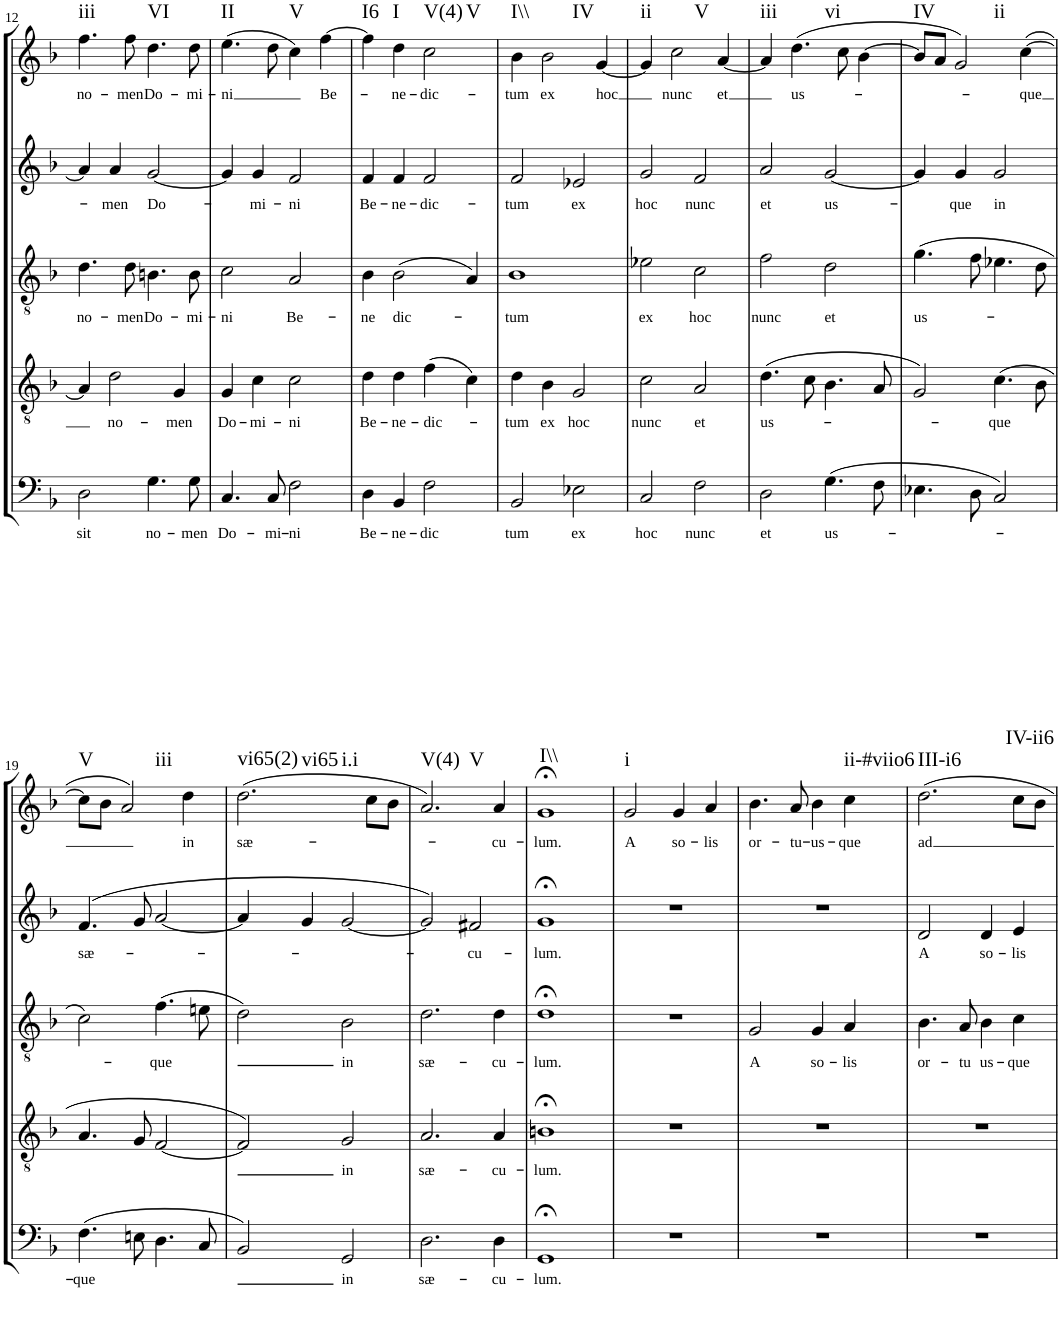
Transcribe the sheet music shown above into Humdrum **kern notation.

**kern	**text	**kern	**text	**kern	**text	**kern	**text	**kern	**text	**harte
*part5	*part5	*part4	*part4	*part3	*part3	*part2	*part2	*part1	*part1	*part1
*staff5	*staff5	*staff4	*staff4	*staff3	*staff3	*staff2	*staff2	*staff1	*staff1	*
*I"Basso	*	*I"Tenore	*	*I"Alto	*	*I"Alto	*	*I"Canto	*	*
!!LO:PB:g=z
*clefF4	*	*clefGv2	*	*clefGv2	*	*clefG2	*	*clefG2	*	*
*Trd7c12	*	*	*	*	*	*	*	*	*	*
*k[b-]	*	*k[b-]	*	*k[b-]	*	*k[b-]	*	*k[b-]	*	*
*F:	*	*F:	*	*F:	*	*F:	*	*F:	*	*
*M4/4	*	*M4/4	*	*M4/4	*	*M4/4	*	*M4/4	*	*
*met(c)	*	*met(c)	*	*met(c)	*	*met(c)	*	*met(c)	*	*
=12	=12	=12	=12	=12	=12	=12	=12	=12	=12	=12
!	!LO:LY:b	!	!	!	!LO:LY:b	!	!	!	!LO:LY:b	!LO:H:kt=iii
2D\	sit	4A/]	.	4.d\	no-	4a/]	.	4.ff\	no-	N
!	!	!	!LO:LY:b	!	!	!	!LO:LY:b	!	!	!
.	.	2d\	no-	.	.	4a/	-men	.	.	.
!	!	!	!	!	!LO:LY:b	!	!	!	!LO:LY:b	!
.	.	.	.	8d\	-men	.	.	8ff\	-men	.
!	!LO:LY:b	!	!	!	!LO:LY:b	!	!LO:LY:b	!	!LO:LY:b	!LO:H:kt=VI
4.G\	no-	.	.	4.Bn\	Do-	[2g/	Do-	4.dd\	Do-	N
!	!	!	!LO:LY:b	!	!	!	!	!	!	!
.	.	4G/	-men	.	.	.	.	.	.	.
!	!LO:LY:b	!	!	!	!LO:LY:b	!	!	!	!LO:LY:b	!
8G\	-men	.	.	8B\	-mi-	.	.	8dd\	-mi-	.
=13	=13	=13	=13	=13	=13	=13	=13	=13	=13	=13
!	!LO:LY:b	!	!LO:LY:b	!	!LO:LY:b	!	!	!	!LO:LY:b	!LO:H:kt=II
4.C/	Do-	4G/	Do-	2c\	-ni	4g/]	.	(>4.ee\	-ni	N
!	!	!	!LO:LY:b	!	!	!	!LO:LY:b	!	!	!
.	.	4c\	-mi-	.	.	4g/	-mi-	.	.	.
!	!LO:LY:b	!	!	!	!	!	!	!	!	!
8C/	-mi-	.	.	.	.	.	.	8dd\	.	.
!	!LO:LY:b	!	!LO:LY:b	!	!LO:LY:b	!	!LO:LY:b	!	!	!LO:H:kt=V
2F\	-ni	2c\	-ni	2A/	Be-	2f/	-ni	4cc\)	.	N
!	!	!	!	!	!	!	!	!	!LO:LY:b	!
.	.	.	.	.	.	.	.	[4ff\	Be-	.
=14	=14	=14	=14	=14	=14	=14	=14	=14	=14	=14
!	!LO:LY:b	!	!LO:LY:b	!	!LO:LY:b	!	!LO:LY:b	!	!	!LO:H:kt=I6
4D\	Be-	4d\	Be-	4B-\	-ne	4f/	Be-	4ff\]	.	N
!	!LO:LY:b	!	!LO:LY:b	!	!LO:LY:b	!	!LO:LY:b	!	!LO:LY:b	!LO:H:kt=I
4BB-/	-ne-	4d\	-ne-	(>2B-\	dic-	4f/	-ne-	4dd\	-ne-	N
!	!LO:LY:b	!	!LO:LY:b	!	!	!	!LO:LY:b	!	!LO:LY:b	!LO:H:n=1:kt=V(4)
!	!	!	!	!	!	!	!	!	!	!LO:H:n=2:kt=V
2F\	-dic	(>4f\	-dic-	.	.	2f/	-dic-	2cc\	-dic-	N N
.	.	4c\)	.	4A/)	.	.	.	.	.	.
=15	=15	=15	=15	=15	=15	=15	=15	=15	=15	=15
!	!LO:LY:b	!	!LO:LY:b	!	!LO:LY:b	!	!LO:LY:b	!	!LO:LY:b	!LO:H:kt=I\\
2BB-/	­tum	4d\	-­tum	1B-	-­tum	2f/	-­tum	4b-\	-­tum	N
!	!	!	!LO:LY:b	!	!	!	!	!	!LO:LY:b	!LO:H:kt=IV
.	.	4B-\	ex	.	.	.	.	2b-\	ex	N
!	!LO:LY:b	!	!LO:LY:b	!	!	!	!LO:LY:b	!	!	!
2E-X\	ex	2G/	hoc	.	.	2e-X/	ex	.	.	.
!	!	!	!	!	!	!	!	!	!LO:LY:b	!
.	.	.	.	.	.	.	.	[4g/	hoc	.
=16	=16	=16	=16	=16	=16	=16	=16	=16	=16	=16
!	!LO:LY:b	!	!LO:LY:b	!	!LO:LY:b	!	!LO:LY:b	!	!	!LO:H:kt=ii
2C/	hoc	2c\	nunc	2e-X\	ex	2g/	hoc	4g/]	.	N
!	!	!	!	!	!	!	!	!	!LO:LY:b	!LO:H:kt=V
.	.	.	.	.	.	.	.	2cc\	nunc	N
!	!LO:LY:b	!	!LO:LY:b	!	!LO:LY:b	!	!LO:LY:b	!	!	!
2F\	nunc	2A/	et	2c\	hoc	2f/	nunc	.	.	.
!	!	!	!	!	!	!	!	!	!LO:LY:b	!
.	.	.	.	.	.	.	.	[4a/	et	.
=17	=17	=17	=17	=17	=17	=17	=17	=17	=17	=17
!	!LO:LY:b	!	!LO:LY:b	!	!LO:LY:b	!	!LO:LY:b	!	!	!LO:H:kt=iii
2D\	et	(>4.d\	us-	2f\	nunc	2a/	et	4a/]	.	N
!	!	!	!	!	!	!	!	!	!LO:LY:b	!LO:H:kt=vi
.	.	.	.	.	.	.	.	(>4.dd\	us-	N
.	.	8c\	.	.	.	.	.	.	.	.
!	!LO:LY:b	!	!	!	!LO:LY:b	!	!LO:LY:b	!	!	!
(>4.G\	us-	4.B-\	.	2d\	et	[2g/	us-	.	.	.
.	.	.	.	.	.	.	.	8cc\	.	.
.	.	.	.	.	.	.	.	[4b-\	.	.
8F\	.	8A/	.	.	.	.	.	.	.	.
=18	=18	=18	=18	=18	=18	=18	=18	=18	=18	=18
!	!	!	!	!	!LO:LY:b	!	!	!	!	!LO:H:kt=IV
4.E-X\	.	2G/)	.	(>4.g\	us-	4g/]	.	8b-/L]	.	N
.	.	.	.	.	.	.	.	8a/J	.	.
!	!	!	!	!	!	!	!LO:LY:b	!	!	!LO:H:kt=ii
.	.	.	.	.	.	4g/	-que	2g/)	.	N
8D\	.	.	.	8f\	.	.	.	.	.	.
!	!	!	!LO:LY:b	!	!	!	!LO:LY:b	!	!	!
2C/)	.	(>4.c\	-que	4.e-X\	.	2g/	in	.	.	.
!	!	!	!	!	!	!	!	!	!LO:LY:b	!
.	.	.	.	.	.	.	.	(>[4cc\	-que	.
.	.	8B-\	.	8d\	.	.	.	.	.	.
!!LO:LB:g=z
=19	=19	=19	=19	=19	=19	=19	=19	=19	=19	=19
!	!LO:LY:b	!	!	!	!	!	!LO:LY:b	!	!	!LO:H:kt=V
(>4.F\	-que	4.A/	.	2c\)	.	(>4.f/	sæ-	8cc\L]	.	N
.	.	.	.	.	.	.	.	8b-\J	.	.
!	!	!	!	!	!	!	!	!	!	!LO:H:kt=iii
.	.	.	.	.	.	.	.	2a/)	.	N
8En\	.	8G/	.	.	.	8g/	.	.	.	.
!	!	!	!	!	!LO:LY:b	!	!	!	!	!
4.D\	.	[2F/	.	(>4.f\	-que	[2a/	.	.	.	.
!	!	!	!	!	!	!	!	!	!LO:LY:b	!
.	.	.	.	.	.	.	.	4dd\	in	.
8C/	.	.	.	8en\	.	.	.	.	.	.
=20	=20	=20	=20	=20	=20	=20	=20	=20	=20	=20
!	!	!	!	!	!	!	!LO:LY:b	!	!LO:LY:b	!LO:H:n=1:kt=vi65(2)
!	!	!	!	!	!	!	!	!	!	!LO:H:n=2:kt=vi65
!	!	!	!	!	!	!	!	!	!	!LO:H:n=3:kt=i.i
2BB-/)	.	2F/])	.	2d\)	.	4a/]	-­-	(>2.dd\	sæ-	N N N
.	.	.	.	.	.	4g/	.	.	.	.
!	!LO:LY:b	!	!LO:LY:b	!	!LO:LY:b	!	!	!	!	!
2GG/	in	2G/	in	2B-\	in	[2g/	.	.	.	.
.	.	.	.	.	.	.	.	8cc\L	.	.
.	.	.	.	.	.	.	.	8b-\J	.	.
=21	=21	=21	=21	=21	=21	=21	=21	=21	=21	=21
!	!LO:LY:b	!	!LO:LY:b	!	!LO:LY:b	!	!	!	!	!LO:H:n=1:kt=V(4)
!	!	!	!	!	!	!	!	!	!	!LO:H:n=2:kt=V
2.D\	sæ-	2.A/	sæ-	2.d\	sæ-	2g/])	.	2.a/)	.	N N
!	!	!	!	!	!	!	!LO:LY:b	!	!	!
.	.	.	.	.	.	2f#X/	-cu-	.	.	.
!	!LO:LY:b	!	!LO:LY:b	!	!LO:LY:b	!	!	!	!LO:LY:b	!
4D\	-cu-	4A/	-cu-	4d\	-cu-	.	.	4a/	-cu-	.
=22	=22	=22	=22	=22	=22	=22	=22	=22	=22	=22
!	!LO:LY:b	!	!LO:LY:b	!	!LO:LY:b	!	!LO:LY:b	!	!LO:LY:b	!LO:H:kt=I\\
1GG;<	-lum.	1Bn;<	-lum.	1d;<	-lum.	1g;<	-lum.	1g;<	-lum.	N
=23	=23	=23	=23	=23	=23	=23	=23	=23	=23	=23
!	!	!	!	!	!	!	!	!	!LO:LY:b	!LO:H:kt=i
1r	.	1r	.	1r	.	1r	.	2g/	A	N
!	!	!	!	!	!	!	!	!	!LO:LY:b	!
.	.	.	.	.	.	.	.	4g/	so-	.
!	!	!	!	!	!	!	!	!	!LO:LY:b	!
.	.	.	.	.	.	.	.	4a/	-lis	.
=24	=24	=24	=24	=24	=24	=24	=24	=24	=24	=24
!	!	!	!	!	!LO:LY:b	!	!	!	!LO:LY:b	!
1r	.	1r	.	2G/	A	1r	.	4.b-\	or-	.
!	!	!	!	!	!	!	!	!	!LO:LY:b	!
.	.	.	.	.	.	.	.	8a/	-tu-	.
!	!	!	!	!	!LO:LY:b	!	!	!	!LO:LY:b	!
.	.	.	.	4G/	so-	.	.	4b-\	-us-	.
!	!	!	!	!	!LO:LY:b	!	!	!	!LO:LY:b	!LO:H:kt=ii-#viio6
.	.	.	.	4A/	-lis	.	.	4cc\	-que	N
=25	=25	=25	=25	=25	=25	=25	=25	=25	=25	=25
!	!	!	!	!	!LO:LY:b	!	!LO:LY:b	!	!LO:LY:b	!LO:H:kt=III-i6
1r	.	1r	.	4.B-\	or-	2d/	A	2.dd\	ad	N
!	!	!	!	!	!LO:LY:b	!	!	!	!	!
.	.	.	.	8A/	-tu	.	.	.	.	.
!	!	!	!	!	!LO:LY:b	!	!LO:LY:b	!	!	!
.	.	.	.	4B-\	us-	4d/	so-	.	.	.
!	!	!	!	!	!LO:LY:b	!	!LO:LY:b	!	!	!LO:H:kt=IV-ii6
.	.	.	.	4c\	-que	4e/	-lis	8cc\L	.	N
.	.	.	.	.	.	.	.	8b-\J	.	.
=	=	=	=	=	=	=	=	=	=	=
*-	*-	*-	*-	*-	*-	*-	*-	*-	*-	*-
